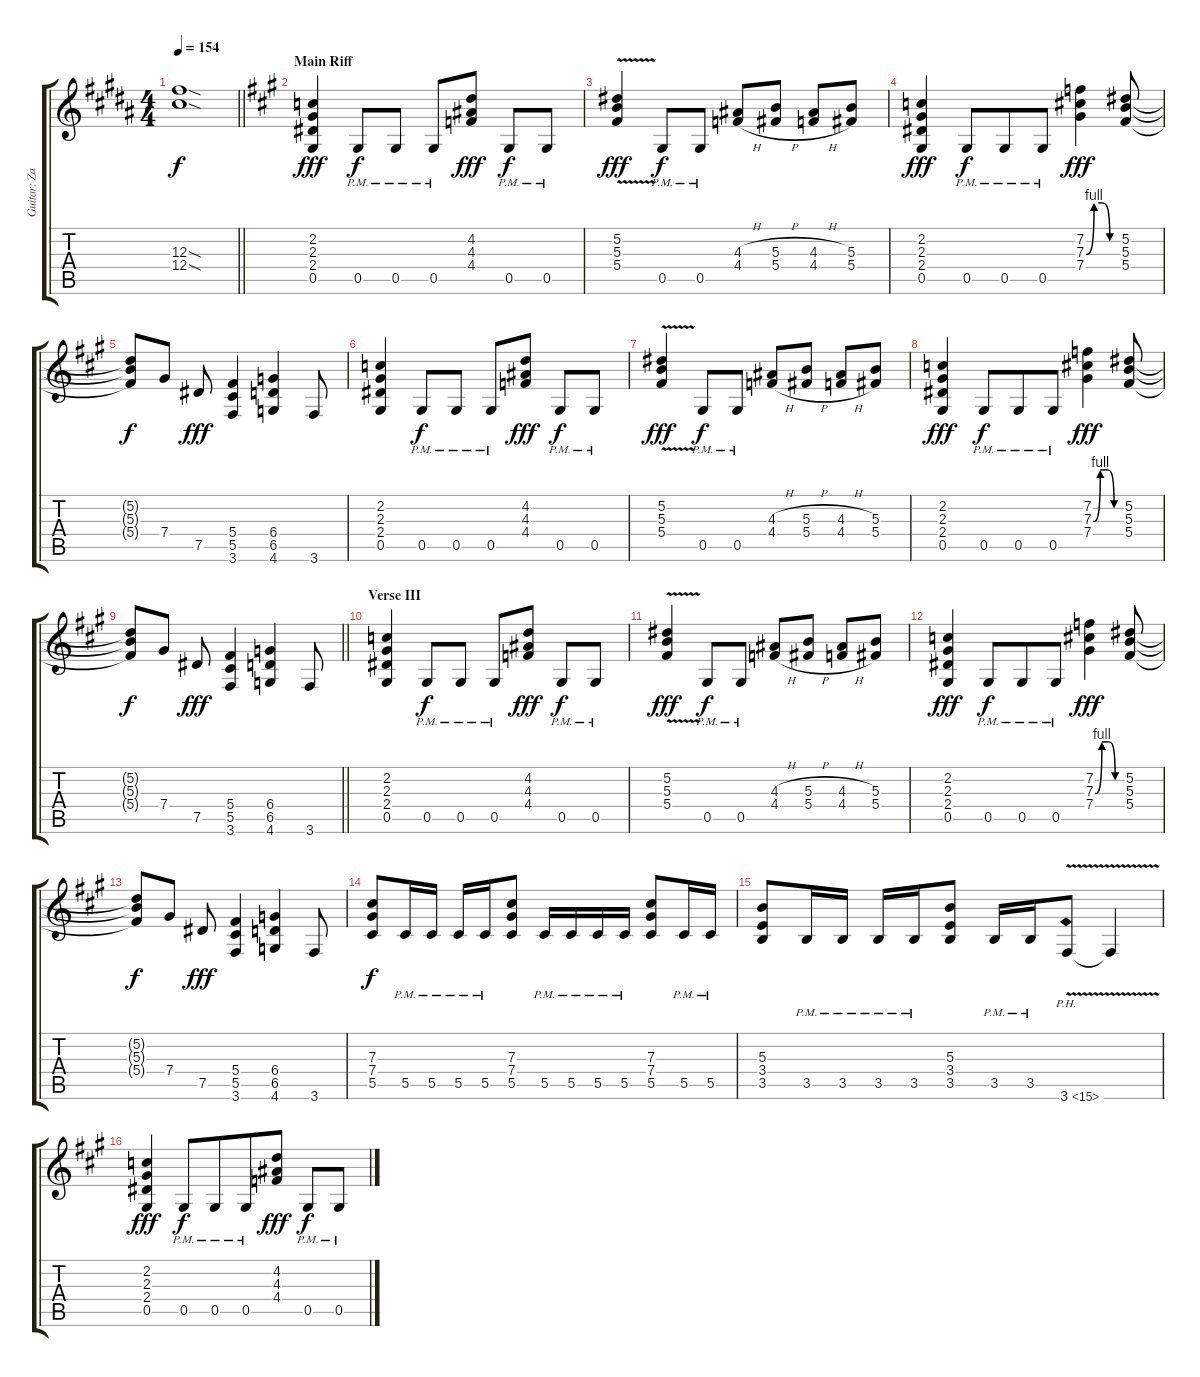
\track ("Guitar: Zakk" "Guitar: Za") {instrument overdrivenguitar}
\staff {score tabs}
\tuning (Eb4 Bb3 Gb3 Db3 Ab2 Eb2) {hide}
\ts (4 4)
\tempo 154
\clef g2
\barLineRight lightlight
\ks b
(12.3{sod t} 12.4{sod t}).1{dy f} |
\section ("" "Main Riff")
\ks a
(2.2 2.3 2.4 0.5).4{dy fff volume 13 balance 5 instrument overdrivenguitar} 0.5{pm}.8{dy f} 0.5{pm}.8 0.5{pm}.8 (4.2 4.3 4.4).8{dy fff} 0.5{pm}.8{dy f} 0.5{pm}.8 |
(5.2{v} 5.3 5.4).4{dy fff} 0.5{pm}.8{dy f} 0.5{pm}.8 (4.3{h} 4.4{h}).8 (5.3{h} 5.4{h}).8 (4.3{h} 4.4{h}).8 (5.3 5.4).8 |
(2.2 2.3 2.4 0.5).4{dy fff} 0.5{pm}.8{dy f} 0.5{pm}.8{beam merge} 0.5{pm}.8 (7.2 7.3{be (custom 0 0 15 4 30 4 45 0 60 0)} 7.4).4{dy fff} (5.2 5.3 5.4).8 |
(5.2{t} 5.3{t} 5.4{t}).8{dy f} 7.4.8 7.5.8{dy fff} (5.4 5.5 3.6).4 (6.4 6.5 4.6).4 3.6.8 |
(2.2 2.3 2.4 0.5).4 0.5{pm}.8{dy f} 0.5{pm}.8 0.5{pm}.8 (4.2 4.3 4.4).8{dy fff} 0.5{pm}.8{dy f} 0.5{pm}.8 |
(5.2{v} 5.3 5.4).4{dy fff} 0.5{pm}.8{dy f} 0.5{pm}.8 (4.3{h} 4.4{h}).8 (5.3{h} 5.4{h}).8 (4.3{h} 4.4{h}).8 (5.3 5.4).8 |
(2.2 2.3 2.4 0.5).4{dy fff} 0.5{pm}.8{dy f} 0.5{pm}.8{beam merge} 0.5{pm}.8 (7.2 7.3{be (custom 0 0 15 4 30 4 45 0 60 0)} 7.4).4{dy fff} (5.2 5.3 5.4).8 |
\barLineRight lightlight
(5.2{t} 5.3{t} 5.4{t}).8{dy f} 7.4.8 7.5.8{dy fff} (5.4 5.5 3.6).4 (6.4 6.5 4.6).4 3.6.8 |
\section ("" "Verse III")
(2.2 2.3 2.4 0.5).4 0.5{pm}.8{dy f} 0.5{pm}.8 0.5{pm}.8 (4.2 4.3 4.4).8{dy fff} 0.5{pm}.8{dy f} 0.5{pm}.8 |
(5.2{v} 5.3 5.4).4{dy fff} 0.5{pm}.8{dy f} 0.5{pm}.8 (4.3{h} 4.4{h}).8 (5.3{h} 5.4{h}).8 (4.3{h} 4.4{h}).8 (5.3 5.4).8 |
(2.2 2.3 2.4 0.5).4{dy fff} 0.5{pm}.8{dy f} 0.5{pm}.8{beam merge} 0.5{pm}.8 (7.2 7.3{be (custom 0 0 15 4 30 4 45 0 60 0)} 7.4).4{dy fff} (5.2 5.3 5.4).8 |
(5.2{t} 5.3{t} 5.4{t}).8{dy f} 7.4.8 7.5.8{dy fff} (5.4 5.5 3.6).4 (6.4 6.5 4.6).4 3.6.8 |
(7.3 7.4 5.5).8{dy f} 5.5{pm}.16 5.5{pm}.16 5.5{pm}.16 5.5{pm}.16 (7.3 7.4 5.5).8 5.5{pm}.16 5.5{pm}.16 5.5{pm}.16 5.5{pm}.16 (7.3 7.4 5.5).8 5.5{pm}.16 5.5{pm}.16 |
(5.3 3.4 3.5).8 3.5{pm}.16 3.5{pm}.16 3.5{pm}.16 3.5{pm}.16 (5.3 3.4 3.5).8 3.5{pm}.16 3.5{pm}.16 3.6{ph 12 v}.8 3.6{t}.4 |
(2.2 2.3 2.4 0.5).4{dy fff} 0.5{pm}.8{dy f} 0.5{pm}.8{beam merge} 0.5{pm}.8 (4.2 4.3 4.4).8{dy fff} 0.5{pm}.8{dy f beam merge} 0.5{pm}.8
